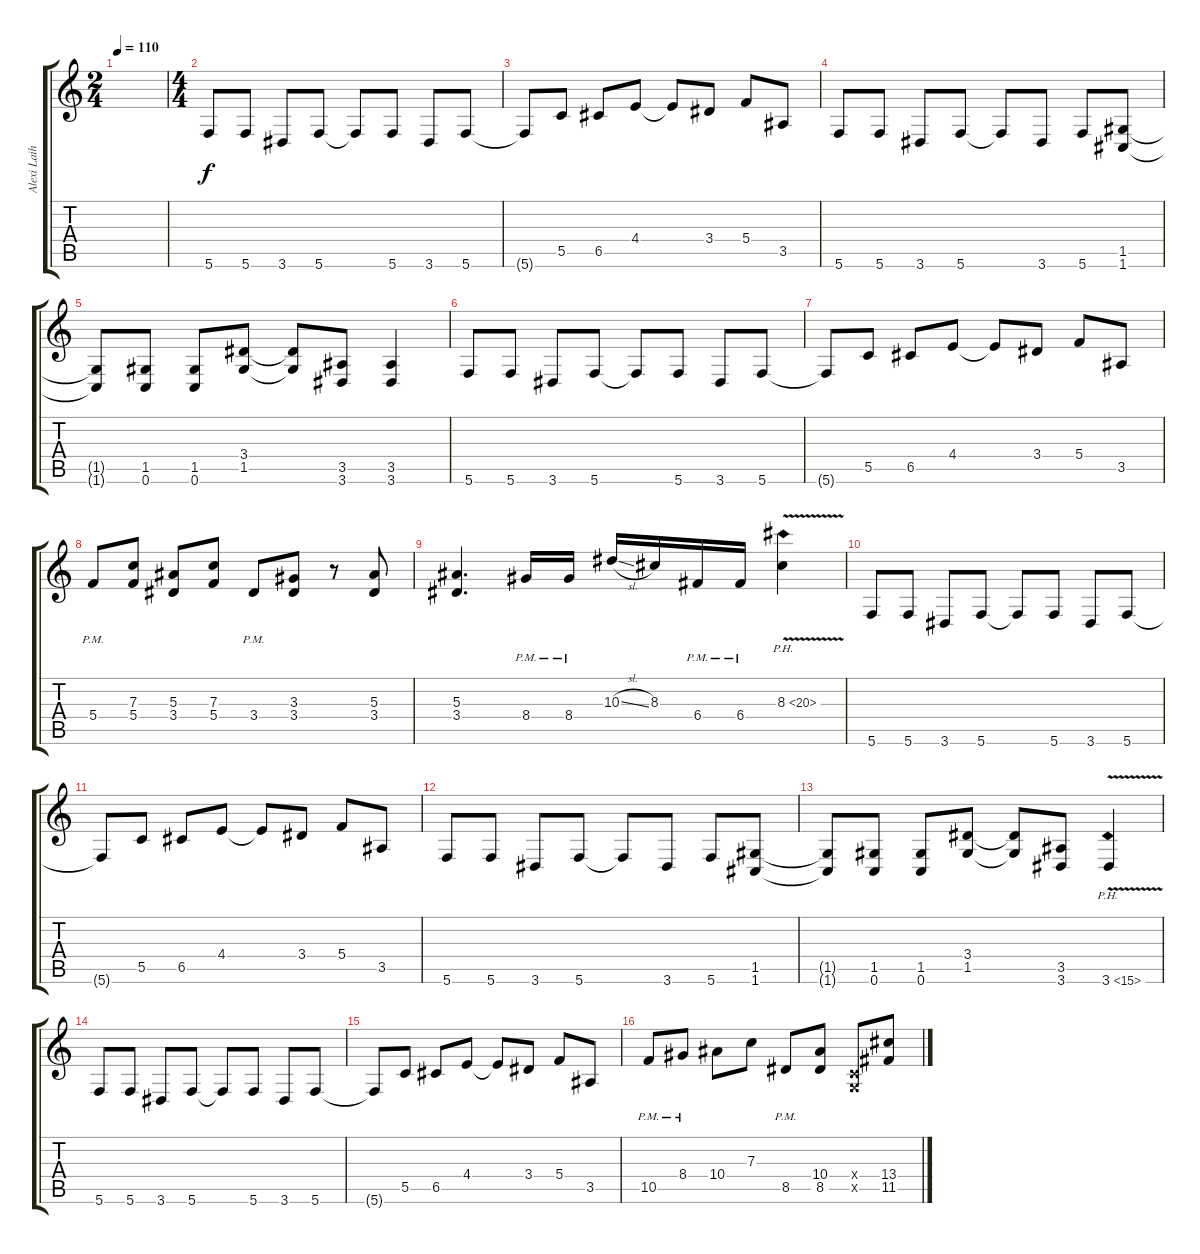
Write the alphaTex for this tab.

\track ("Alexi Laiho - Rhythm Guitar" "Alexi Laih") {instrument distortionguitar}
\staff {score tabs}
\tuning (D4 A3 F3 C3 G2 C2) {hide}
\ts (2 4)
\tempo 110
\clef g2
\ks c
|
\ts (4 4)
5.6.8 5.6.8 3.6.8 5.6.8 5.6{t}.8 5.6.8 3.6.8 5.6.8 |
5.6{t}.8 5.5.8 6.5.8 4.4.8 4.4{t}.8 3.4.8 5.4.8 3.5.8 |
5.6.8 5.6.8 3.6.8 5.6.8 5.6{t}.8 3.6.8 5.6.8 (1.5 1.6).8 |
(1.5{t} 1.6{t}).8 (1.5 0.6).8 (1.5 0.6).8 (3.4 1.5).8 (3.4{t} 1.5{t}).8 (3.5 3.6).8 (3.5 3.6).4 |
5.6.8 5.6.8 3.6.8 5.6.8 5.6{t}.8 5.6.8 3.6.8 5.6.8 |
5.6{t}.8 5.5.8 6.5.8 4.4.8 4.4{t}.8 3.4.8 5.4.8 3.5.8 |
5.4{pm}.8 (7.3 5.4).8 (5.3 3.4).8 (7.3 5.4).8 3.4{pm}.8 (3.3 3.4).8 r.8 (5.3 3.4).8 |
(5.3 3.4).4{d} 8.4{pm}.16 8.4{pm}.16 10.3{sl}.16 8.3.16 6.4{pm}.16 6.4{pm}.16 8.3{ph 12 v}.4 |
5.6.8 5.6.8 3.6.8 5.6.8 5.6{t}.8 5.6.8 3.6.8 5.6.8 |
5.6{t}.8 5.5.8 6.5.8 4.4.8 4.4{t}.8 3.4.8 5.4.8 3.5.8 |
5.6.8 5.6.8 3.6.8 5.6.8 5.6{t}.8 3.6.8 5.6.8 (1.5 1.6).8 |
(1.5{t} 1.6{t}).8 (1.5 0.6).8 (1.5 0.6).8 (3.4 1.5).8 (3.4{t} 1.5{t}).8 (3.5 3.6).8 3.6{ph 12 v}.4 |
5.6.8 5.6.8 3.6.8 5.6.8 5.6{t}.8 5.6.8 3.6.8 5.6.8 |
5.6{t}.8 5.5.8 6.5.8 4.4.8 4.4{t}.8 3.4.8 5.4.8 3.5.8 |
10.5{pm}.8 8.4{pm}.8 10.4.8 7.3.8 8.5{pm}.8 (10.4 8.5).8 (0.4{x} 0.5{x}).8 (13.4 11.5).8
